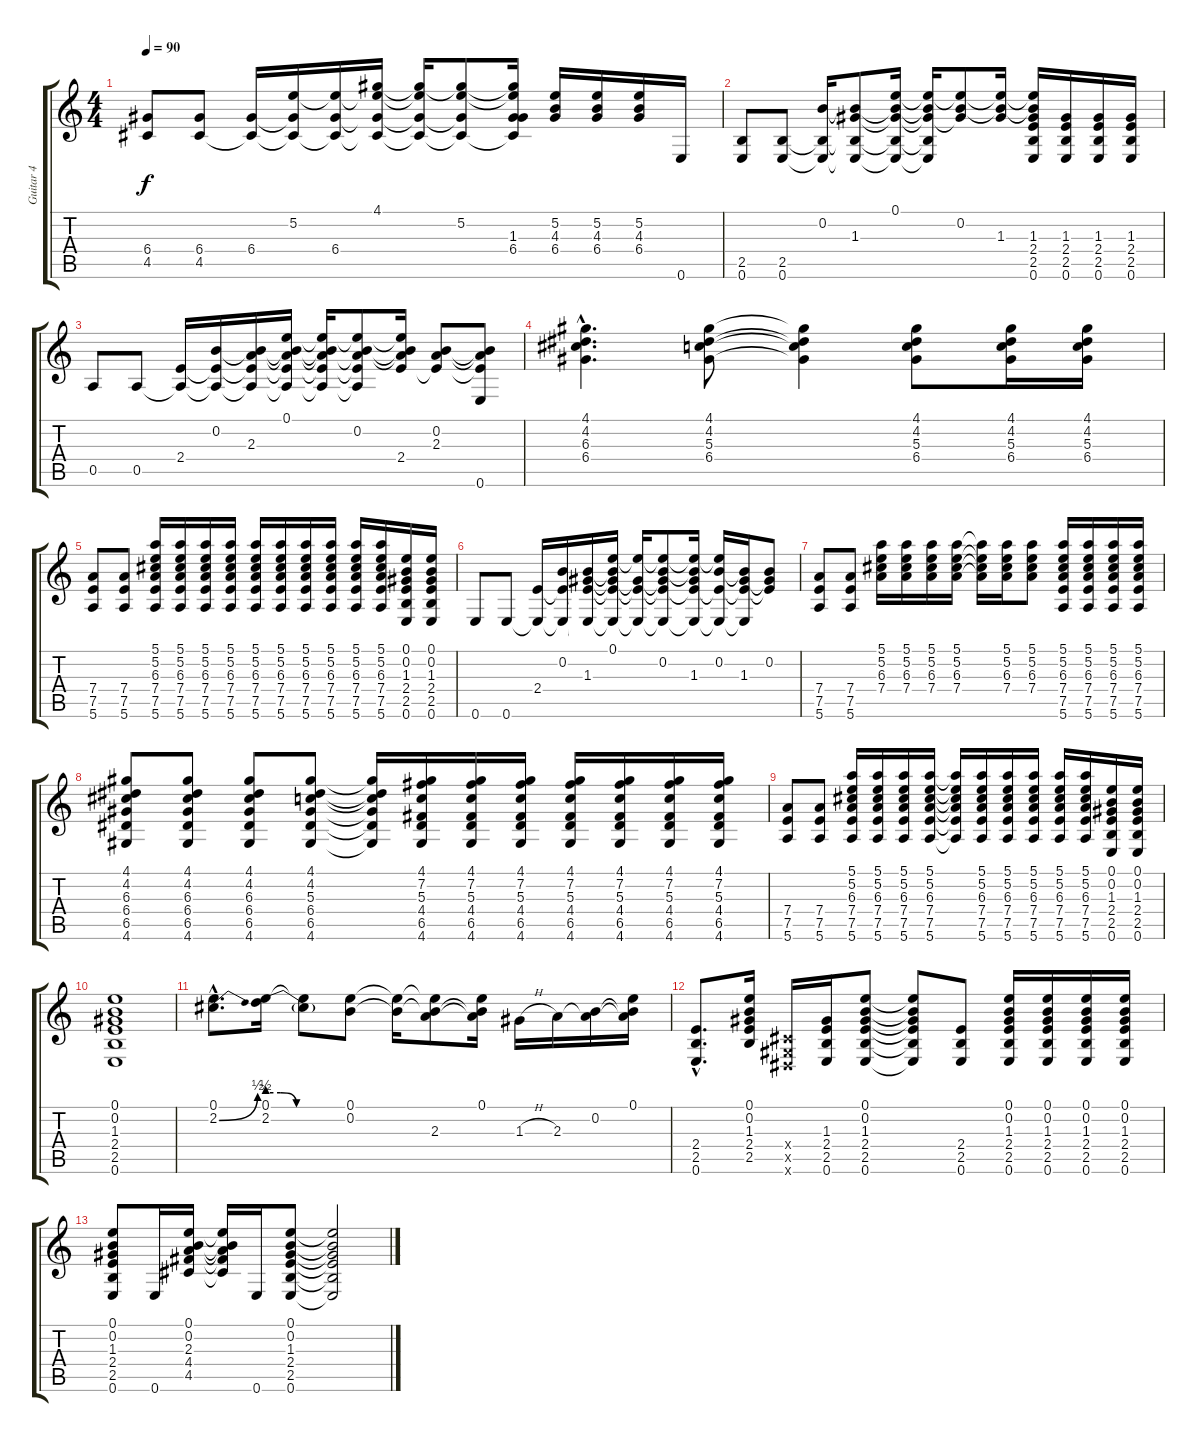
\track ("Guitar 4" "Guitar 4") {instrument overdrivenguitar}
\staff {score tabs}
\tuning (E4 B3 G3 D3 A2 E2) {hide}
\ts (4 4)
\tempo 90
\clef g2
\ks c
(6.4 4.5).8{dy f} (6.4 4.5).8 (6.4 4.5{t}).16 (5.2 6.4{t} 4.5{t}).16 (5.2{t} 6.4 4.5{t}).16 (4.1 5.2{t} 6.4{t} 4.5{t}).16 (4.1{t} 5.2{t} 6.4{t} 4.5{t}).16 (4.1{t} 5.2 6.4{t} 4.5{t}).8 (4.1{t} 5.2{t} 1.3{t} 6.4 4.5{t}).16 (5.2 4.3 6.4).16 (5.2 4.3 6.4).16 (5.2 4.3 6.4).16 0.6.16 |
(2.5 0.6).8 (2.5 0.6).8 (0.2 2.5{t} 0.6{t}).16 (0.2{t} 1.3 2.5{t} 0.6{t}).8 (0.1 0.2{t} 1.3{t} 2.5{t} 0.6{t}).16 (0.1{t} 0.2{t} 1.3{t} 2.5{t} 0.6{t}).16 (0.1{t} 0.2 1.3{t}).8 (0.1{t} 0.2{t} 1.3).16 (0.1{t} 0.2{t} 1.3 2.4 2.5 0.6).16 (1.3 2.4 2.5 0.6).16 (1.3 2.4 2.5 0.6).16 (1.3 2.4 2.5 0.6).16 |
0.5.8 0.5.8 (2.4 0.5{t}).16 (0.2 2.4{t} 0.5{t}).16 (0.2{t} 2.3 2.4{t} 0.5{t}).16 (0.1 0.2{t} 2.3{t} 2.4{t} 0.5{t}).16 (0.1{t} 0.2{t} 2.3{t} 2.4{t} 0.5{t}).16 (0.1{t} 0.2 2.3{t} 2.4{t} 0.5{t}).8 (0.1{t} 0.2{t} 2.3{t} 2.4).16 (0.2 2.3 2.4{t}).8 (0.2{t} 2.3{t} 2.4{t} 0.6).8 |
(4.1{hac} 4.2{hac} 6.3{hac} 6.4{hac}).4{d} (4.1 4.2 5.3 6.4).8 (4.1{t} 4.2{t} 5.3{t} 6.4{t}).4 (4.1 4.2 5.3 6.4).8 (4.1 4.2 5.3 6.4).16 (4.1 4.2 5.3 6.4).16 |
(7.4 7.5 5.6).8 (7.4 7.5 5.6).8 (5.1 5.2 6.3 7.4 7.5 5.6).16 (5.1 5.2 6.3 7.4 7.5 5.6).16 (5.1 5.2 6.3 7.4 7.5 5.6).16 (5.1 5.2 6.3 7.4 7.5 5.6).16 (5.1 5.2 6.3 7.4 7.5 5.6).16 (5.1 5.2 6.3 7.4 7.5 5.6).16 (5.1 5.2 6.3 7.4 7.5 5.6).16 (5.1 5.2 6.3 7.4 7.5 5.6).16 (5.1 5.2 6.3 7.4 7.5 5.6).16 (5.1 5.2 6.3 7.4 7.5 5.6).16 (0.1 0.2 1.3 2.4 2.5 0.6).16 (0.1 0.2 1.3 2.4 2.5 0.6).16 |
0.6.8 0.6.8 (2.4 0.6{t}).16 (0.2 2.4{t} 0.6{t}).16 (0.2{t} 1.3 2.4{t} 0.6{t}).16 (0.1 0.2{t} 1.3{t} 2.4{t} 0.6{t}).16 (0.1{t} 1.3{t} 2.4{t} 0.6{t}).16 (0.1{t} 0.2 1.3{t} 2.4{t} 0.6{t}).8 (0.1{t} 0.2{t} 1.3 2.4{t} 0.6{t}).16 (0.1{t} 0.2 2.4{t} 0.6{t}).16 (0.2{t} 1.3 2.4{t} 0.6{t}).16 (0.2 1.3{t} 2.4{t}).8 |
(7.4 7.5 5.6).8 (7.4 7.5 5.6).8 (5.1 5.2 6.3 7.4).16 (5.1 5.2 6.3 7.4).16 (5.1 5.2 6.3 7.4).16 (5.1 5.2 6.3 7.4).16 (5.1{t} 5.2{t} 6.3{t} 7.4{t}).16 (5.1 5.2 6.3 7.4).16 (5.1 5.2 6.3 7.4).8 (5.1 5.2 6.3 7.4 7.5 5.6).16 (5.1 5.2 6.3 7.4 7.5 5.6).16 (5.1 5.2 6.3 7.4 7.5 5.6).16 (5.1 5.2 6.3 7.4 7.5 5.6).16 |
(4.1 4.2 6.3 6.4 6.5 4.6).8 (4.1 4.2 6.3 6.4 6.5 4.6).8 (4.1 4.2 6.3 6.4 6.5 4.6).8 (4.1 4.2 5.3 6.4 6.5 4.6).8 (4.1{t} 4.2{t} 5.3{t} 6.4{t} 6.5{t} 4.6{t}).16 (4.1 7.2 5.3 4.4 6.5 4.6).16 (4.1 7.2 5.3 4.4 6.5 4.6).16 (4.1 7.2 5.3 4.4 6.5 4.6).16 (4.1 7.2 5.3 4.4 6.5 4.6).16 (4.1 7.2 5.3 4.4 6.5 4.6).16 (4.1 7.2 5.3 4.4 6.5 4.6).16 (4.1 7.2 5.3 4.4 6.5 4.6).16 |
(7.4 7.5 5.6).8 (7.4 7.5 5.6).8 (5.1 5.2 6.3 7.4 7.5 5.6).16 (5.1 5.2 6.3 7.4 7.5 5.6).16 (5.1 5.2 6.3 7.4 7.5 5.6).16 (5.1 5.2 6.3 7.4 7.5 5.6).16 (5.1{t} 5.2{t} 6.3{t} 7.4{t} 7.5{t} 5.6{t}).16 (5.1 5.2 6.3 7.4 7.5 5.6).16 (5.1 5.2 6.3 7.4 7.5 5.6).16 (5.1 5.2 6.3 7.4 7.5 5.6).16 (5.1 5.2 6.3 7.4 7.5 5.6).16 (5.1 5.2 6.3 7.4 7.5 5.6).16 (0.1 0.2 1.3 2.4 2.5 0.6).16 (0.1 0.2 1.3 2.4 2.5 0.6).16 |
(0.1 0.2 1.3 2.4 2.5 0.6).1 |
(0.1{hac} 2.2{be (bend 0 0 60 2) hac}).8{d} (0.1 2.2{be (custom 0 2 10 2 22 0 40 0 60 0)}).16 (0.1{t} 2.2{t}).8 (0.1 0.2).8 (0.1{t} 0.2{t}).16 (0.1{t} 0.2{t} 2.3).8 (0.1 0.2{t} 2.3{t}).16 1.3{h}.16 2.3.16 (0.2 2.3{t}).16 (0.1 0.2{t} 2.3{t}).16 |
(2.4{hac} 2.5{hac} 0.6{hac}).8{d} (0.1 0.2 1.3 2.4 2.5).16 (-1.4{x} -1.5{x} -1.6{x}).16 (1.3 2.4 2.5 0.6).16 (0.1 0.2 1.3 2.4 2.5 0.6).8 (0.1{t} 0.2{t} 1.3{t} 2.4{t} 2.5{t} 0.6{t}).8 (2.4 2.5 0.6).8 (0.1 0.2 1.3 2.4 2.5 0.6).16 (0.1 0.2 1.3 2.4 2.5 0.6).16 (0.1 0.2 1.3 2.4 2.5 0.6).16 (0.1 0.2 1.3 2.4 2.5 0.6).16 |
(0.1 0.2 1.3 2.4 2.5 0.6).8 0.6.16 (0.1 0.2 2.3 4.4 4.5).16 (0.1{t} 0.2{t} 2.3{t} 4.4{t} 4.5{t}).16 0.6.16 (0.1 0.2 1.3 2.4 2.5 0.6).8 (0.1{t} 0.2{t} 1.3{t} 2.4{t} 2.5{t} 0.6{t}).2
